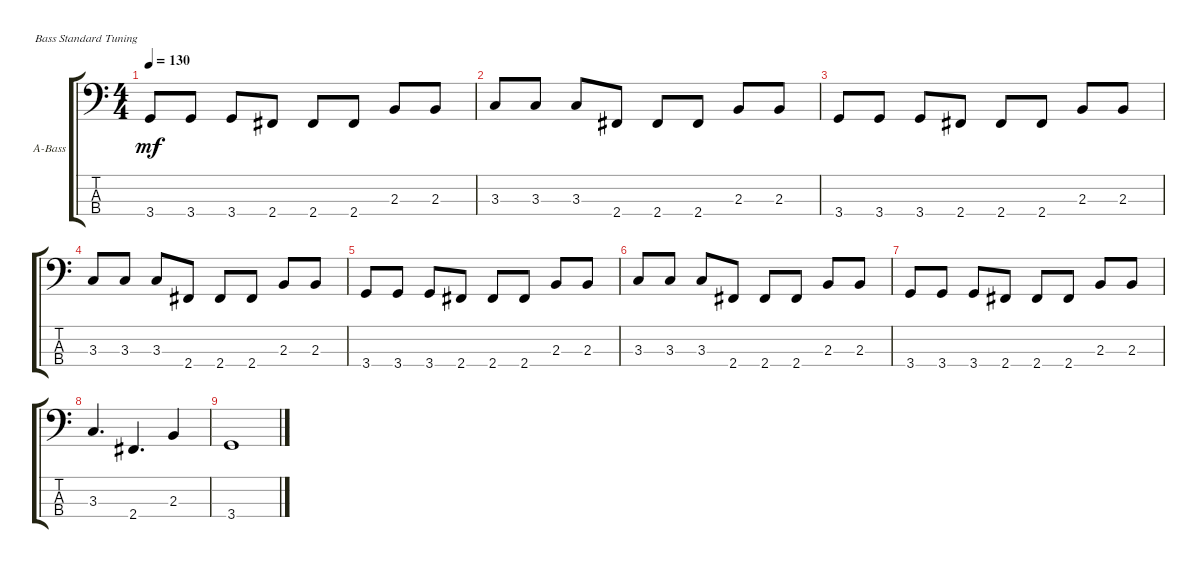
\defaultSystemsLayout 4
\bracketExtendMode groupsimilarinstruments
\firstSystemTrackNameOrientation horizontal
\otherSystemsTrackNameOrientation horizontal
\track ("Acoustic Bass" "A-Bass") {instrument acousticbass}
\staff {score tabs}
\tuning (G2 D2 A1 E1)
\ts (4 4)
\tempo 130
\clef f4
\ks c
3.4.8{dy mf} 3.4.8 3.4.8 2.4.8 2.4.8 2.4.8 2.3.8 2.3.8 |
3.3.8 3.3.8 3.3.8 2.4.8 2.4.8 2.4.8 2.3.8 2.3.8 |
3.4.8 3.4.8 3.4.8 2.4.8 2.4.8 2.4.8 2.3.8 2.3.8 |
3.3.8 3.3.8 3.3.8 2.4.8 2.4.8 2.4.8 2.3.8 2.3.8 |
3.4.8 3.4.8 3.4.8 2.4.8 2.4.8 2.4.8 2.3.8 2.3.8 |
3.3.8 3.3.8 3.3.8 2.4.8 2.4.8 2.4.8 2.3.8 2.3.8 |
3.4.8 3.4.8 3.4.8 2.4.8 2.4.8 2.4.8 2.3.8 2.3.8 |
3.3.4{d} 2.4.4{d} 2.3.4 |
3.4.1
